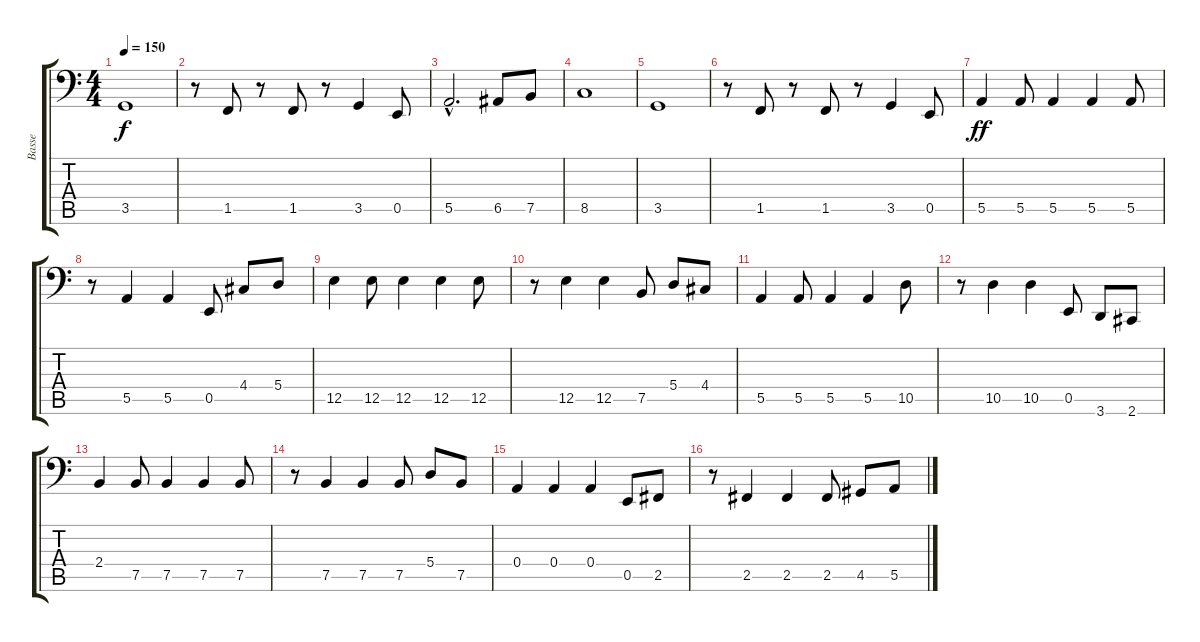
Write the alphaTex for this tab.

\track ("Basse" "Basse") {instrument electricbassfinger}
\staff {score tabs}
\tuning (C3 G2 D2 A1 E1 B0) {hide}
\ts (4 4)
\tempo 150
\clef f4
\ks c
3.5.1{dy f} |
r.8 1.5.8 r.8 1.5.8 r.8 3.5.4 0.5.8 |
5.5{hac}.2{d} 6.5.8 7.5.8 |
8.5.1 |
3.5.1 |
r.8 1.5.8 r.8 1.5.8 r.8 3.5.4 0.5.8 |
5.5.4{dy ff} 5.5.8 5.5.4 5.5.4 5.5.8 |
r.8 5.5.4 5.5.4 0.5.8 4.4.8 5.4.8 |
12.5.4 12.5.8 12.5.4 12.5.4 12.5.8 |
r.8 12.5.4 12.5.4 7.5.8 5.4.8 4.4.8 |
5.5.4 5.5.8 5.5.4 5.5.4 10.5.8 |
r.8 10.5.4 10.5.4 0.5.8 3.6.8 2.6.8 |
2.4.4 7.5.8 7.5.4 7.5.4 7.5.8 |
r.8 7.5.4 7.5.4 7.5.8 5.4.8 7.5.8 |
0.4.4 0.4.4 0.4.4 0.5.8 2.5.8 |
r.8 2.5.4 2.5.4 2.5.8 4.5.8 5.5.8
